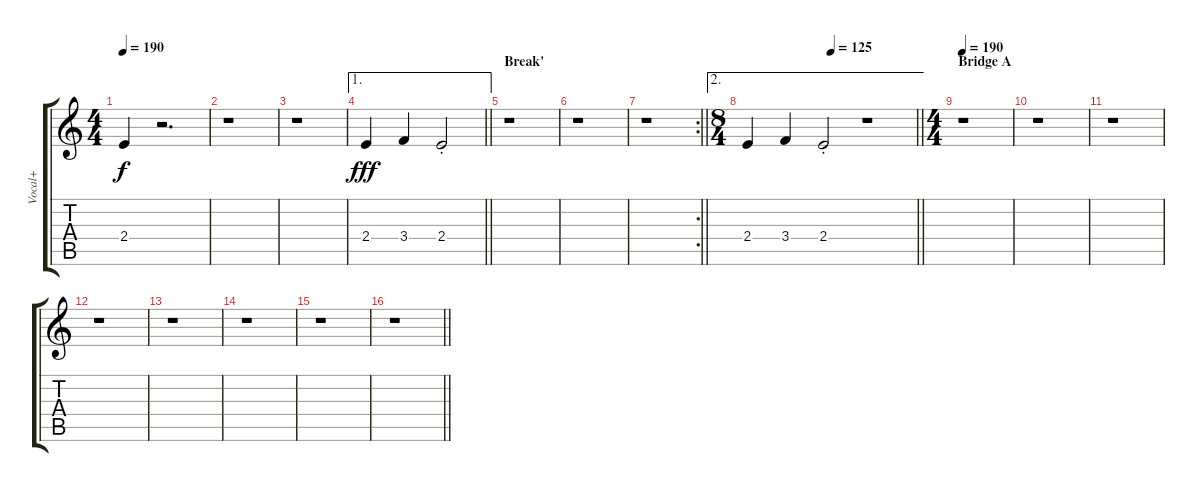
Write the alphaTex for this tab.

\track ("Vocal+" "Vocal+") {instrument acousticguitarsteel}
\staff {score tabs}
\tuning (E4 B3 G3 D3 A2 E2) {hide}
\ts (4 4)
\tempo 190
\clef g2
\ks c
2.4{t}.4{dy f} r.2{d} |
r.1 |
r.1 |
\ae 1
\barLineRight lightlight
2.4.4{dy fff} 3.4.4 2.4{st}.2 |
\section ("" "Break'")
r.1 |
r.1 |
\rc 2
\barLineRight lightlight
r.1 |
\ae 2
\ts (8 4)
\tempo (125 0.5)
\barLineRight lightlight
2.4.4 3.4.4 2.4{st}.2 r.1 |
\ts (4 4)
\section ("" "Bridge A")
\tempo 190
r.1 |
r.1 |
r.1 |
r.1 |
r.1 |
r.1 |
r.1 |
\barLineRight lightlight
r.1
